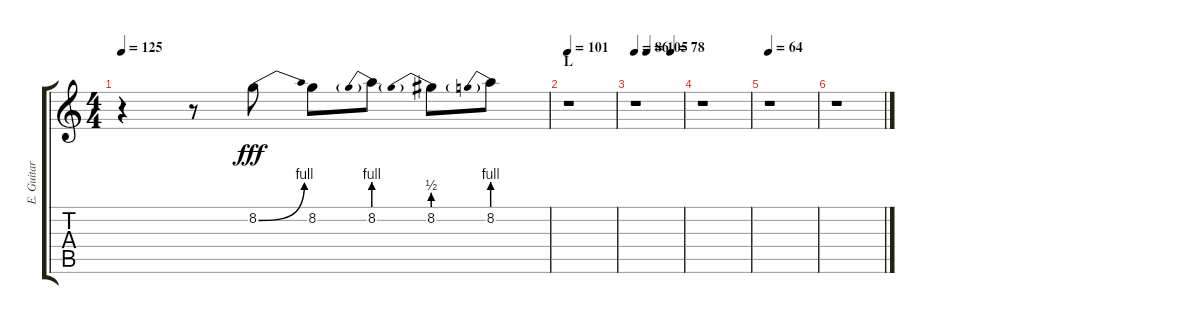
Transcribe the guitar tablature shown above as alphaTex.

\track ("E. Guitar 2" "E. Guitar ") {instrument distortionguitar}
\staff {score tabs}
\tuning (E4 B3 G3 D3 A2 E2) {hide}
\ts (4 4)
\tempo 125
\clef g2
\ks c
r.4{dy fff} r.8 8.2{be (bend 0 0 60 4)}.8 8.2.8 8.2{be (prebend 0 4 60 4)}.8 8.2{be (prebend 0 2 60 2)}.8 8.2{be (prebend 0 4 60 4)}.8 |
\section ("" "L")
\tempo 101
r.1 |
\tempo 101
\tempo (105 0.25)
\tempo (78 0.75)
\tempo 86
r.1 |
r.1 |
\tempo 64
r.1 |
r.1
